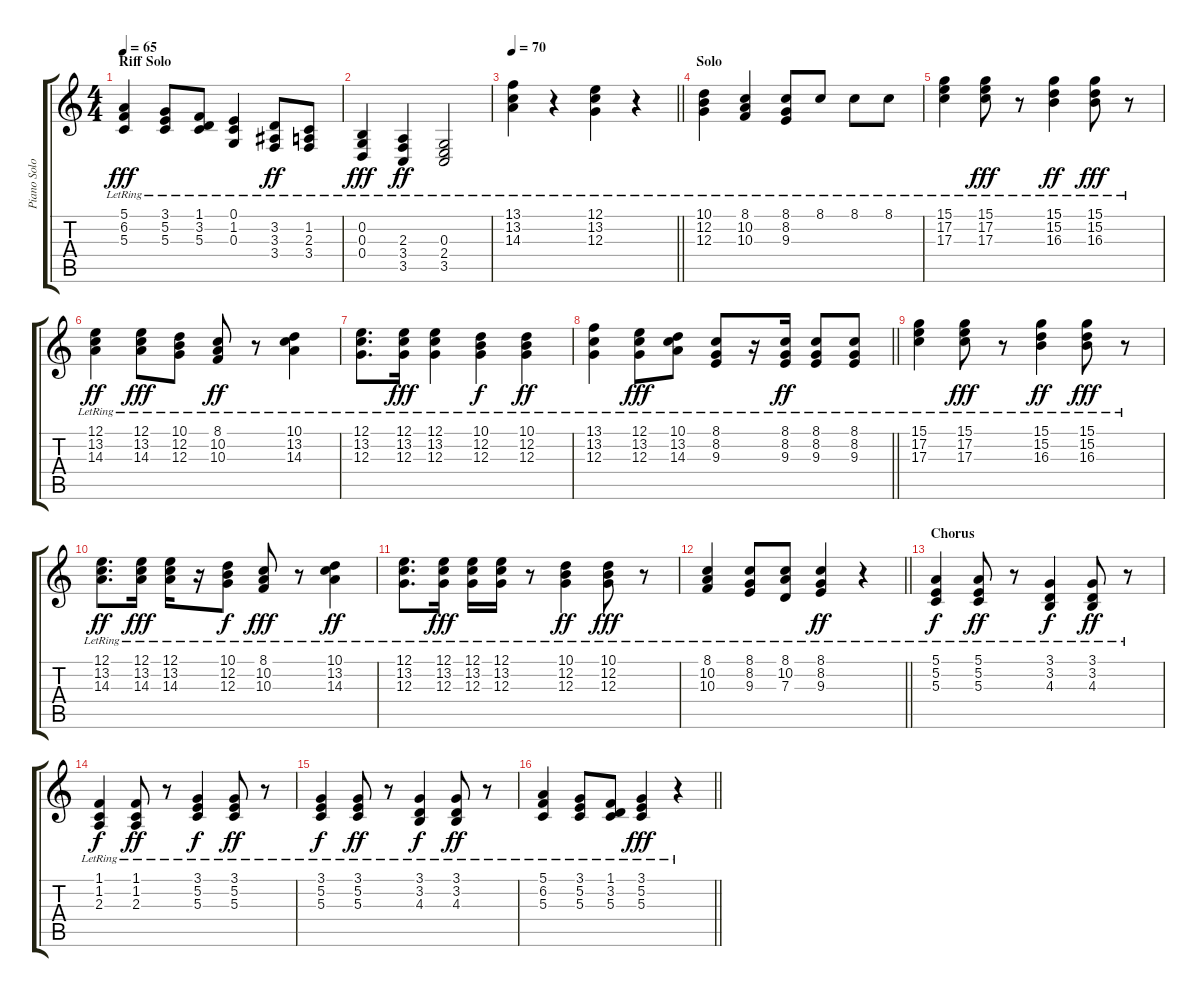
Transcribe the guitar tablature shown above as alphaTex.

\track ("Piano Solo (Paul McCartney)" "Piano Solo") {instrument acousticgrandpiano}
\staff {score tabs}
\tuning (E4 B3 G3 D3 A2 E2) {hide}
\ts (4 4)
\section ("" "Riff Solo")
\tempo 65
\clef g2
\ks c
(5.1{lr} 6.2{lr} 5.3{lr}).4{dy fff} (3.1{lr} 5.2{lr} 5.3{lr}).8 (1.1{lr} 3.2{lr} 5.3{lr}).8 (0.1{lr} 1.2{lr} 0.3{lr}).4 (3.2{lr} 3.3{lr} 3.4{lr}).8{dy ff} (1.2{lr} 2.3{lr} 3.4{lr}).8 |
(0.2{lr} 0.3{lr} 0.4{lr}).4{dy fff} (2.3{lr} 3.4{lr} 3.5{lr}).4{dy ff} (0.3{lr} 2.4{lr} 3.5{lr}).2 |
\tempo 70
\barLineRight lightlight
(13.1{lr} 13.2{lr} 14.3{lr}).4 r.4 (12.1{lr} 13.2{lr} 12.3{lr}).4 r.4 |
\section ("" "Solo")
(10.1{lr} 12.2{lr} 12.3{lr}).4 (8.1{lr} 10.2{lr} 10.3{lr}).4 (8.1{lr} 8.2{lr} 9.3{lr}).8 8.1{lr}.8 8.1{lr}.8 8.1{lr}.8 |
(15.1{lr} 17.2{lr} 17.3{lr}).4 (15.1{lr} 17.2{lr} 17.3{lr}).8{dy fff} r.8 (15.1{lr} 15.2{lr} 16.3{lr}).4{dy ff} (15.1{lr} 15.2{lr} 16.3{lr}).8{dy fff} r.8 |
(12.1{lr} 13.2{lr} 14.3{lr}).4{dy ff} (12.1{lr} 13.2{lr} 14.3{lr}).8{dy fff} (10.1{lr} 12.2{lr} 12.3{lr}).8 (8.1{lr} 10.2{lr} 10.3{lr}).8{dy ff} r.8 (10.1{lr} 13.2{lr} 14.3{lr}).4 |
(12.1{lr} 13.2{lr} 12.3{lr}).8{d} (12.1{lr} 13.2{lr} 12.3{lr}).16{dy fff} (12.1{lr} 13.2{lr} 12.3{lr}).4 (10.1{lr} 12.2{lr} 12.3{lr}).4{dy f} (10.1{lr} 12.2{lr} 12.3{lr}).4{dy ff} |
\barLineRight lightlight
(13.1{lr} 13.2{lr} 12.3{lr}).4 (12.1{lr} 13.2{lr} 12.3{lr}).8{dy fff} (10.1{lr} 13.2{lr} 14.3{lr}).8 (8.1{lr} 8.2{lr} 9.3{lr}).8 r.16 (8.1{lr} 8.2{lr} 9.3{lr}).16{dy ff} (8.1{lr} 8.2{lr} 9.3{lr}).8 (8.1{lr} 8.2{lr} 9.3{lr}).8 |
(15.1{lr} 17.2{lr} 17.3{lr}).4 (15.1{lr} 17.2{lr} 17.3{lr}).8{dy fff} r.8 (15.1{lr} 15.2{lr} 16.3{lr}).4{dy ff} (15.1{lr} 15.2{lr} 16.3{lr}).8{dy fff} r.8 |
(12.1{lr} 13.2{lr} 14.3{lr}).8{d dy ff} (12.1{lr} 13.2{lr} 14.3{lr}).16{dy fff} (12.1{lr} 13.2{lr} 14.3{lr}).16 r.16 (10.1{lr} 12.2{lr} 12.3{lr}).8{dy f} (8.1{lr} 10.2{lr} 10.3{lr}).8{dy fff} r.8 (10.1{lr} 13.2{lr} 14.3{lr}).4{dy ff} |
(12.1{lr} 13.2{lr} 12.3{lr}).8{d} (12.1{lr} 13.2{lr} 12.3{lr}).16{dy fff} (12.1{lr} 13.2{lr} 12.3{lr}).16 (12.1{lr} 13.2{lr} 12.3{lr}).16 r.8 (10.1{lr} 12.2{lr} 12.3{lr}).4{dy ff} (10.1{lr} 12.2{lr} 12.3{lr}).8{dy fff} r.8 |
\barLineRight lightlight
(8.1{lr} 10.2{lr} 10.3{lr}).4 (8.1{lr} 8.2{lr} 9.3{lr}).8 (8.1{lr} 10.2{lr} 7.3{lr}).8 (8.1{lr} 8.2{lr} 9.3{lr}).4{dy ff} r.4 |
\section ("" "Chorus")
(5.1{lr} 5.2{lr} 5.3{lr}).4{dy f} (5.1{lr} 5.2{lr} 5.3{lr}).8{dy ff} r.8 (3.1{lr} 3.2{lr} 4.3{lr}).4{dy f} (3.1{lr} 3.2{lr} 4.3{lr}).8{dy ff} r.8 |
(1.1{lr} 1.2{lr} 2.3{lr}).4{dy f} (1.1{lr} 1.2{lr} 2.3{lr}).8{dy ff} r.8 (3.1{lr} 5.2{lr} 5.3{lr}).4{dy f} (3.1{lr} 5.2{lr} 5.3{lr}).8{dy ff} r.8 |
(3.1{lr} 5.2{lr} 5.3{lr}).4{dy f} (3.1{lr} 5.2{lr} 5.3{lr}).8{dy ff} r.8 (3.1{lr} 3.2{lr} 4.3{lr}).4{dy f} (3.1{lr} 3.2{lr} 4.3{lr}).8{dy ff} r.8 |
\barLineRight lightlight
(5.1{lr} 6.2{lr} 5.3{lr}).4 (3.1{lr} 5.2{lr} 5.3{lr}).8 (1.1{lr} 3.2{lr} 5.3{lr}).8 (3.1{lr} 5.2{lr} 5.3{lr}).4{dy fff} r.4
